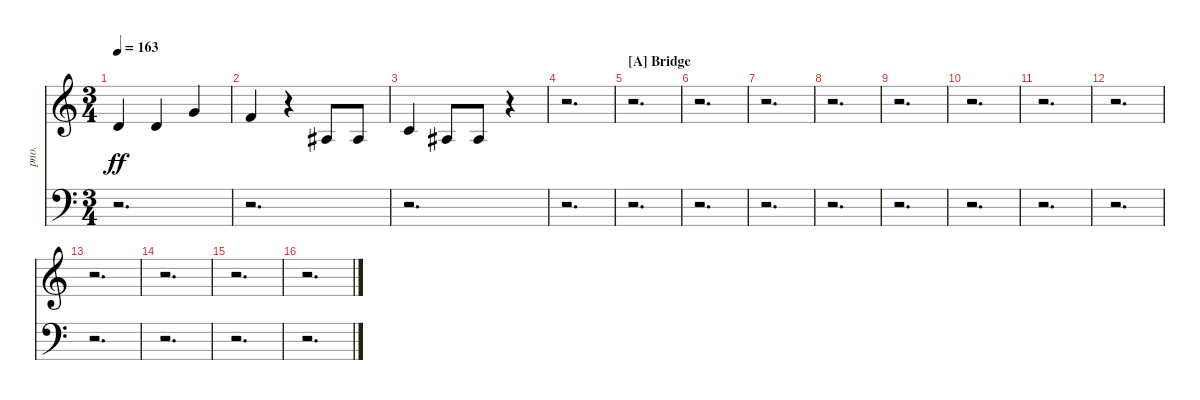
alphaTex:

\bracketExtendMode nobrackets
\track ("Melody" "pno.") {instrument acousticgrandpiano}
\staff {score}
\tuning (E4 B3 G3 D3 A2 E2)
\ts (3 4)
\tempo 163
\clef g2
\ks aminor
3.2.4{dy ff beam Up} 3.2.4{beam Up} 3.1.4{beam Up} |
1.1.4{beam Up} r.4{beam Down} 3.3{acc #}.8{beam Up} 3.3{acc #}.8{beam Up} |
1.2.4{beam Up} 3.3{acc #}.8{beam Up} 3.3{acc #}.8{beam Up} r.4{beam Down} |
r.2{d beam Down} |
\section ("A" "Bridge")
r.2{d beam Down} |
r.2{d beam Down} |
r.2{d beam Down} |
r.2{d beam Down} |
r.2{d beam Down} |
r.2{d beam Down} |
r.2{d beam Down} |
r.2{d beam Down} |
r.2{d beam Down} |
r.2{d beam Down} |
r.2{d beam Down} |
r.2{d beam Down}
\staff {score}
\tuning (G2 D2 A1 E1 B0)
\clef f4
\ottava regular
\simile none
\ks aminor
r.2{d dy ff beam Down} |
r.2{d beam Down} |
r.2{d beam Down} |
r.2{d beam Down} |
r.2{d beam Down} |
r.2{d beam Down} |
r.2{d beam Down} |
r.2{d beam Down} |
r.2{d beam Down} |
r.2{d beam Down} |
r.2{d beam Down} |
r.2{d beam Down} |
r.2{d beam Down} |
r.2{d beam Down} |
r.2{d beam Down} |
r.2{d beam Down}
